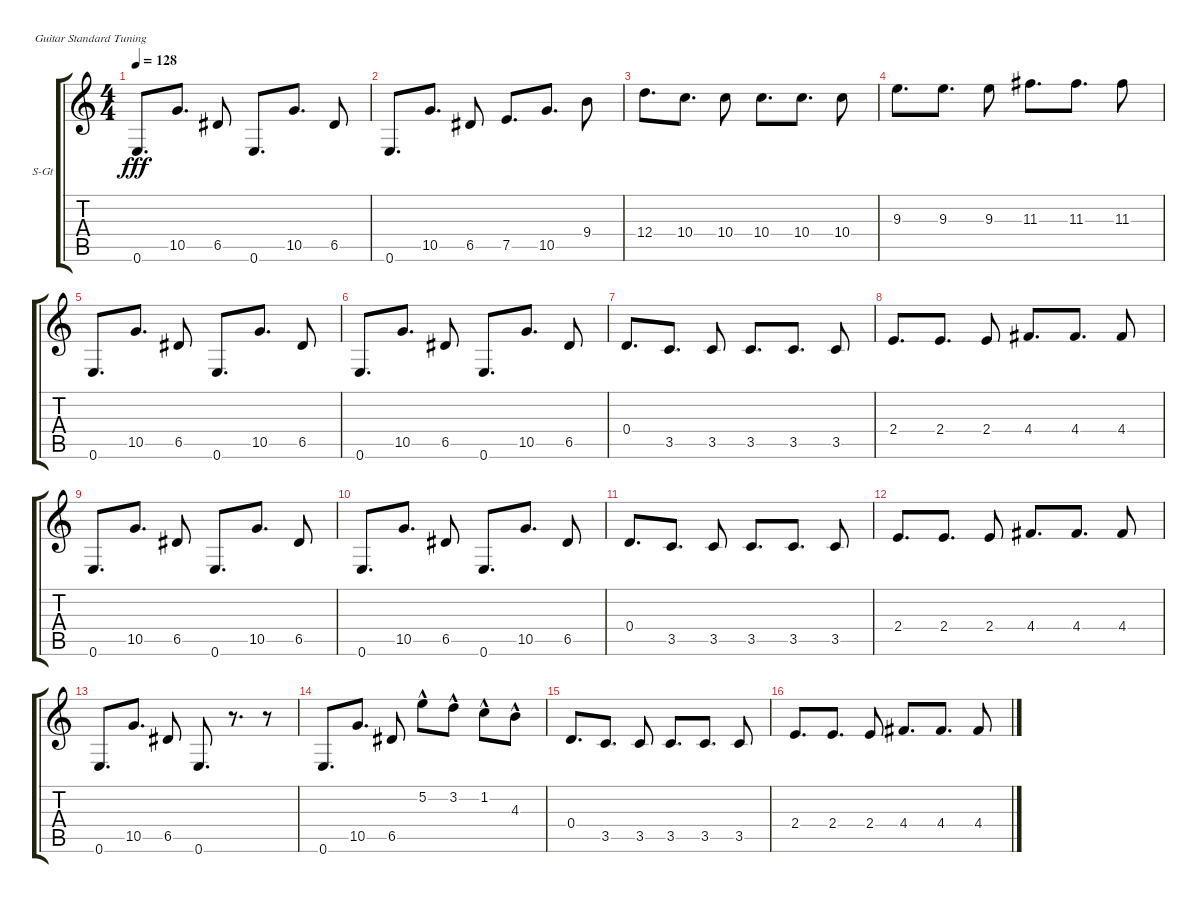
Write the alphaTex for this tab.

\defaultSystemsLayout 4
\bracketExtendMode groupsimilarinstruments
\firstSystemTrackNameOrientation horizontal
\otherSystemsTrackNameOrientation horizontal
\track ("Rythm" "S-Gt") {instrument acousticguitarsteel}
\staff {score tabs}
\tuning (E4 B3 G3 D3 A2 E2)
\ts (4 4)
\tempo 128
\clef g2
\ks c
0.6.8{d dy fff} 10.5.8{d} 6.5.8 0.6.8{d} 10.5.8{d} 6.5.8 |
0.6.8{d} 10.5.8{d} 6.5.8 7.5.8{d} 10.5.8{d} 9.4.8 |
12.4.8{d} 10.4.8{d} 10.4.8 10.4.8{d} 10.4.8{d} 10.4.8 |
9.3.8{d} 9.3.8{d} 9.3.8 11.3.8{d} 11.3.8{d} 11.3.8 |
0.6.8{d} 10.5.8{d} 6.5.8 0.6.8{d} 10.5.8{d} 6.5.8 |
0.6.8{d} 10.5.8{d} 6.5.8 0.6.8{d} 10.5.8{d} 6.5.8 |
0.4.8{d} 3.5.8{d} 3.5.8 3.5.8{d} 3.5.8{d} 3.5.8 |
2.4.8{d} 2.4.8{d} 2.4.8 4.4.8{d} 4.4.8{d} 4.4.8 |
0.6.8{d} 10.5.8{d} 6.5.8 0.6.8{d} 10.5.8{d} 6.5.8 |
0.6.8{d} 10.5.8{d} 6.5.8 0.6.8{d} 10.5.8{d} 6.5.8 |
0.4.8{d} 3.5.8{d} 3.5.8 3.5.8{d} 3.5.8{d} 3.5.8 |
2.4.8{d} 2.4.8{d} 2.4.8 4.4.8{d} 4.4.8{d} 4.4.8 |
0.6.8{d} 10.5.8{d} 6.5.8 0.6.8{d} r.8{d} r.8 |
0.6.8{d} 10.5.8{d} 6.5.8 5.2{hac}.8 3.2{hac}.8 1.2{hac}.8 4.3{hac}.8 |
0.4.8{d} 3.5.8{d} 3.5.8 3.5.8{d} 3.5.8{d} 3.5.8 |
2.4.8{d} 2.4.8{d} 2.4.8 4.4.8{d} 4.4.8{d} 4.4.8
